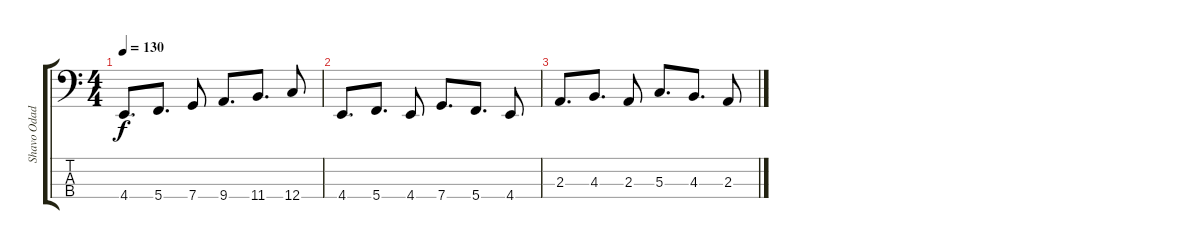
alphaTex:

\track ("Shavo Odadjian" "Shavo Odad") {instrument electricbasspick}
\staff {score tabs}
\tuning (F2 C2 G1 C1) {hide}
\ts (4 4)
\tempo 130
\clef f4
\ks c
4.4.8{d dy f} 5.4.8{d} 7.4.8 9.4.8{d} 11.4.8{d} 12.4.8 |
4.4.8{d} 5.4.8{d} 4.4.8 7.4.8{d} 5.4.8{d} 4.4.8 |
2.3.8{d} 4.3.8{d} 2.3.8 5.3.8{d} 4.3.8{d} 2.3.8
